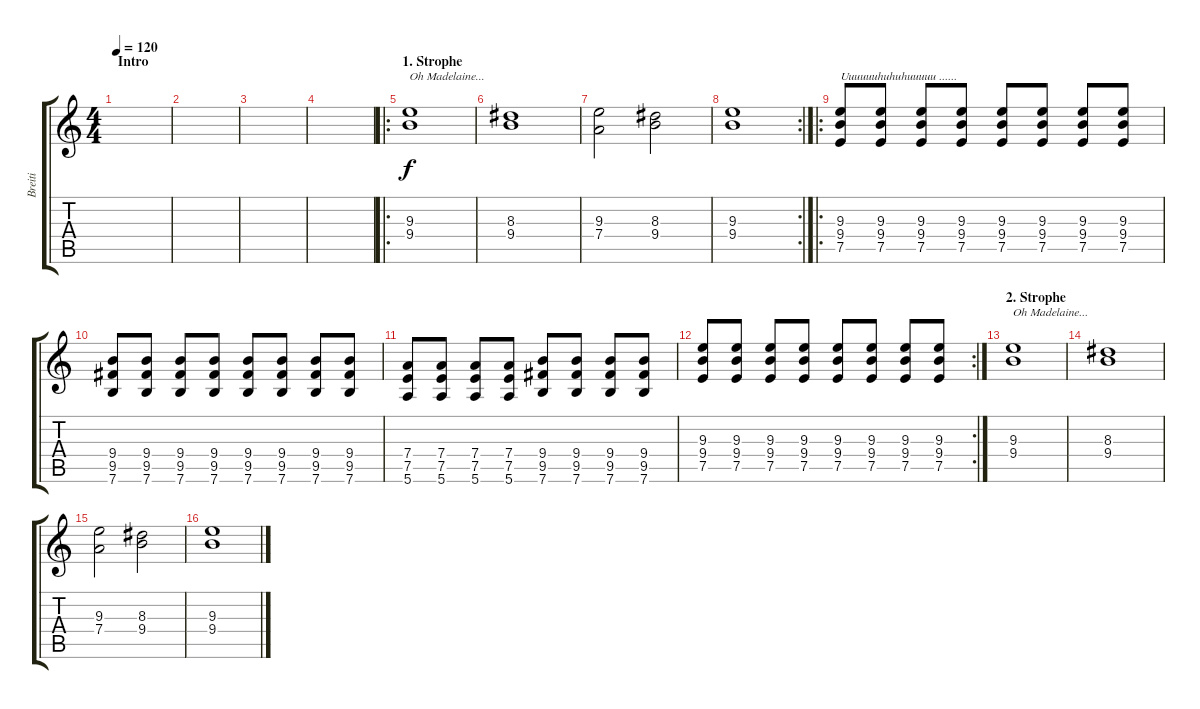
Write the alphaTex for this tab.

\track ("Breiti" "Breiti") {instrument overdrivenguitar}
\staff {score tabs}
\tuning (E4 B3 G3 D3 A2 E2) {hide}
\ts (4 4)
\section ("" "Intro")
\tempo 120
\clef g2
\ks c
|
|
|
|
\ro
\section ("" "1. Strophe")
(9.3 9.4).1{txt "Oh Madelaine..."} |
(8.3 9.4).1 |
(9.3 7.4).2 (8.3 9.4).2 |
\rc 2
(9.3 9.4).1 |
\ro
(9.3 9.4 7.5).8{txt "Uuuuuuhuhuhuuuuu ......"} (9.3 9.4 7.5).8 (9.3 9.4 7.5).8 (9.3 9.4 7.5).8 (9.3 9.4 7.5).8 (9.3 9.4 7.5).8 (9.3 9.4 7.5).8 (9.3 9.4 7.5).8 |
(9.4 9.5 7.6).8 (9.4 9.5 7.6).8 (9.4 9.5 7.6).8 (9.4 9.5 7.6).8 (9.4 9.5 7.6).8 (9.4 9.5 7.6).8 (9.4 9.5 7.6).8 (9.4 9.5 7.6).8 |
(7.4 7.5 5.6).8 (7.4 7.5 5.6).8 (7.4 7.5 5.6).8 (7.4 7.5 5.6).8 (9.4 9.5 7.6).8 (9.4 9.5 7.6).8 (9.4 9.5 7.6).8 (9.4 9.5 7.6).8 |
\rc 2
(9.3 9.4 7.5).8 (9.3 9.4 7.5).8 (9.3 9.4 7.5).8 (9.3 9.4 7.5).8 (9.3 9.4 7.5).8 (9.3 9.4 7.5).8 (9.3 9.4 7.5).8 (9.3 9.4 7.5).8 |
\section ("" "2. Strophe")
(9.3 9.4).1{txt "Oh Madelaine..."} |
(8.3 9.4).1 |
(9.3 7.4).2 (8.3 9.4).2 |
(9.3 9.4).1
